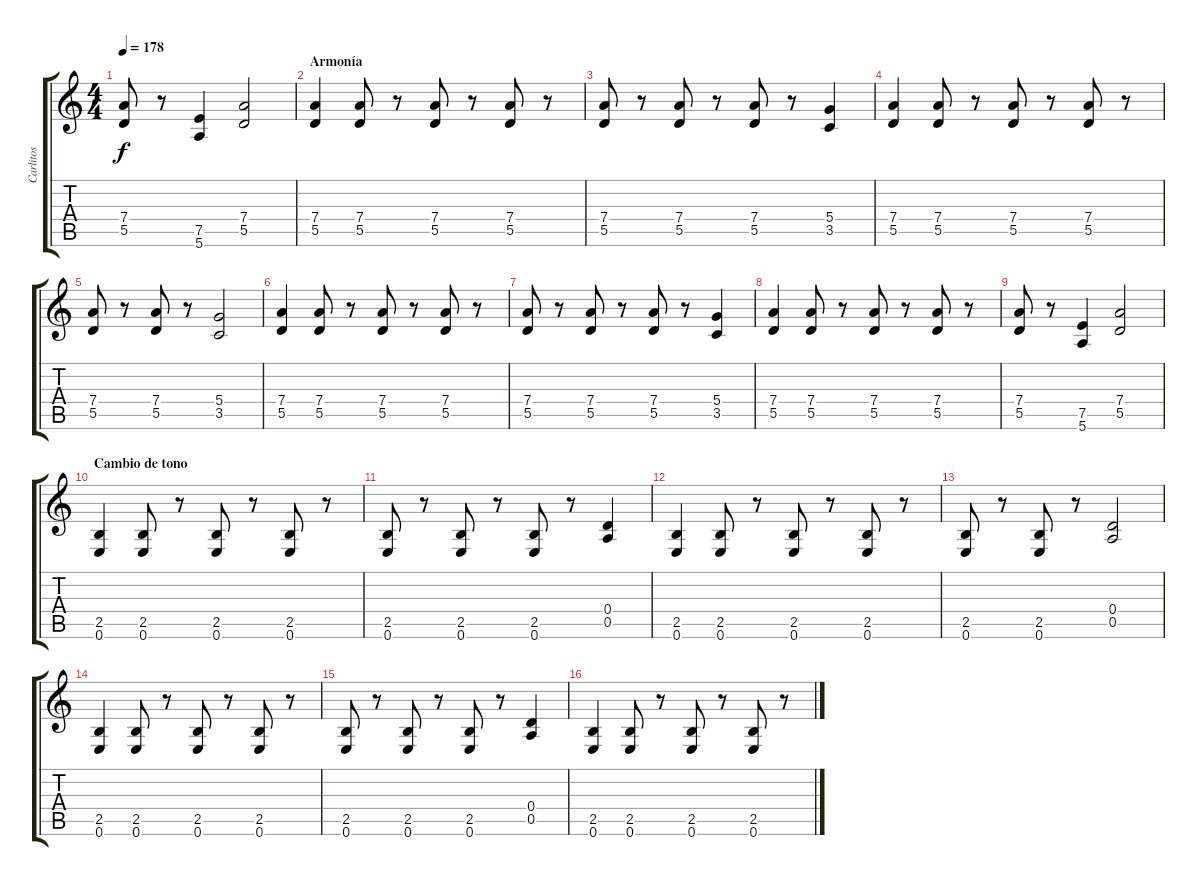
\track ("Carlitos" "Carlitos") {instrument distortionguitar}
\staff {score tabs}
\tuning (E4 B3 G3 D3 A2 E2) {hide}
\ts (4 4)
\tempo 178
\clef g2
\ks c
(7.4 5.5).8{dy f} r.8 (7.5 5.6).4 (7.4 5.5).2 |
\section ("" "Armonía")
(7.4 5.5).4 (7.4 5.5).8 r.8 (7.4 5.5).8 r.8 (7.4 5.5).8 r.8 |
(7.4 5.5).8 r.8 (7.4 5.5).8 r.8 (7.4 5.5).8 r.8 (5.4 3.5).4 |
(7.4 5.5).4 (7.4 5.5).8 r.8 (7.4 5.5).8 r.8 (7.4 5.5).8 r.8 |
(7.4 5.5).8 r.8 (7.4 5.5).8 r.8 (5.4 3.5).2 |
(7.4 5.5).4 (7.4 5.5).8 r.8 (7.4 5.5).8 r.8 (7.4 5.5).8 r.8 |
(7.4 5.5).8 r.8 (7.4 5.5).8 r.8 (7.4 5.5).8 r.8 (5.4 3.5).4 |
(7.4 5.5).4 (7.4 5.5).8 r.8 (7.4 5.5).8 r.8 (7.4 5.5).8 r.8 |
(7.4 5.5).8 r.8 (7.5 5.6).4 (7.4 5.5).2 |
\section ("" "Cambio de tono")
(2.5 0.6).4 (2.5 0.6).8 r.8 (2.5 0.6).8 r.8 (2.5 0.6).8 r.8 |
(2.5 0.6).8 r.8 (2.5 0.6).8 r.8 (2.5 0.6).8 r.8 (0.4 0.5).4 |
(2.5 0.6).4 (2.5 0.6).8 r.8 (2.5 0.6).8 r.8 (2.5 0.6).8 r.8 |
(2.5 0.6).8 r.8 (2.5 0.6).8 r.8 (0.4 0.5).2 |
(2.5 0.6).4 (2.5 0.6).8 r.8 (2.5 0.6).8 r.8 (2.5 0.6).8 r.8 |
(2.5 0.6).8 r.8 (2.5 0.6).8 r.8 (2.5 0.6).8 r.8 (0.4 0.5).4 |
(2.5 0.6).4 (2.5 0.6).8 r.8 (2.5 0.6).8 r.8 (2.5 0.6).8 r.8
